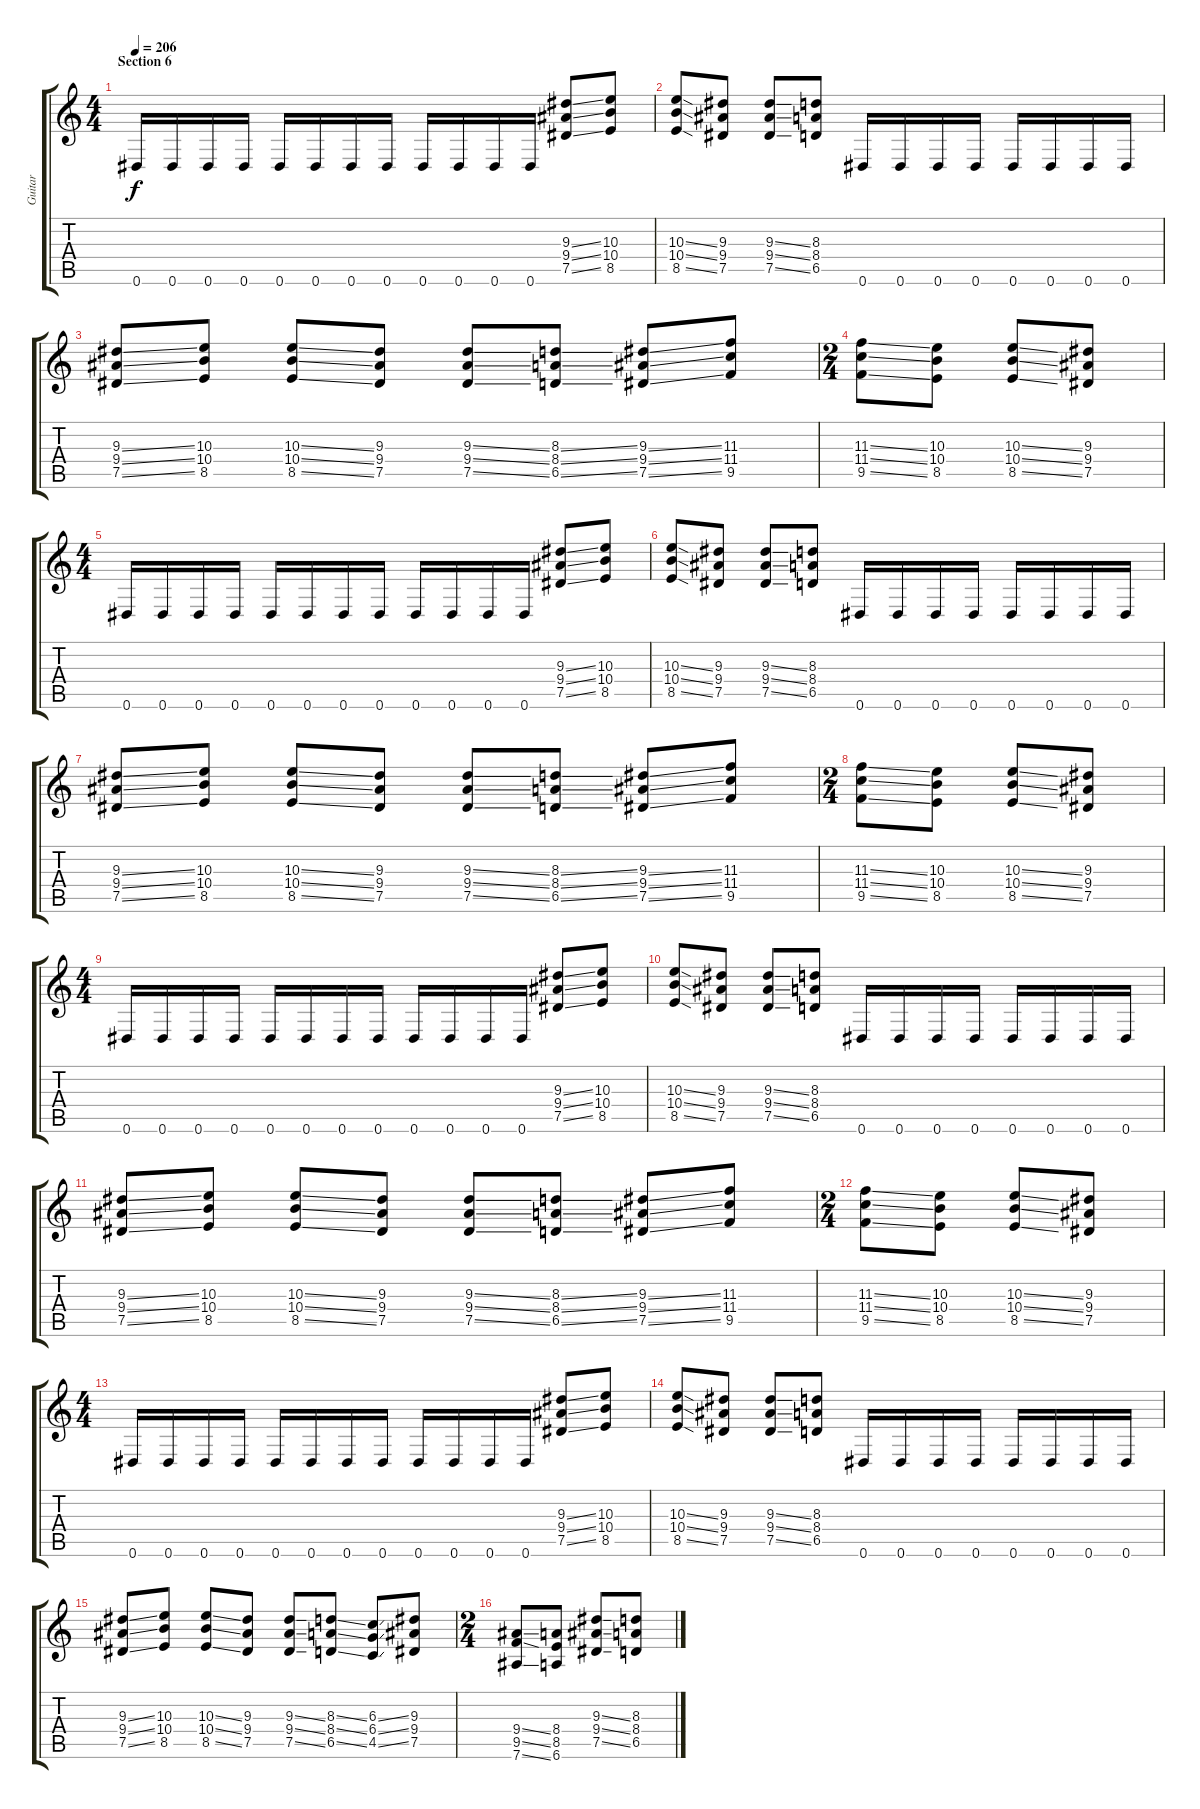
\track ("Guitar" "Guitar") {instrument distortionguitar}
\staff {score tabs}
\tuning (Eb4 Bb3 Gb3 Db3 Ab2 Eb2) {hide}
\ts (4 4)
\section ("" "Section 6")
\tempo 206
\clef g2
\ks c
0.6.16{dy f} 0.6.16 0.6.16 0.6.16 0.6.16 0.6.16 0.6.16 0.6.16 0.6.16 0.6.16 0.6.16 0.6.16 (9.3{ss} 9.4{ss} 7.5{ss}).8 (10.3 10.4 8.5).8 |
(10.3{ss} 10.4{ss} 8.5{ss}).8 (9.3 9.4 7.5).8 (9.3{ss} 9.4{ss} 7.5{ss}).8 (8.3 8.4 6.5).8 0.6.16 0.6.16 0.6.16 0.6.16 0.6.16 0.6.16 0.6.16 0.6.16 |
(9.3{ss} 9.4{ss} 7.5{ss}).8 (10.3 10.4 8.5).8 (10.3{ss} 10.4{ss} 8.5{ss}).8 (9.3 9.4 7.5).8 (9.3{ss} 9.4{ss} 7.5{ss}).8 (8.3{ss} 8.4{ss} 6.5{ss}).8 (9.3{ss} 9.4{ss} 7.5{ss}).8 (11.3 11.4 9.5).8 |
\ts (2 4)
(11.3{ss} 11.4{ss} 9.5{ss}).8 (10.3 10.4 8.5).8 (10.3{ss} 10.4{ss} 8.5{ss}).8 (9.3 9.4 7.5).8 |
\ts (4 4)
0.6.16 0.6.16 0.6.16 0.6.16 0.6.16 0.6.16 0.6.16 0.6.16 0.6.16 0.6.16 0.6.16 0.6.16 (9.3{ss} 9.4{ss} 7.5{ss}).8 (10.3 10.4 8.5).8 |
(10.3{ss} 10.4{ss} 8.5{ss}).8 (9.3 9.4 7.5).8 (9.3{ss} 9.4{ss} 7.5{ss}).8 (8.3 8.4 6.5).8 0.6.16 0.6.16 0.6.16 0.6.16 0.6.16 0.6.16 0.6.16 0.6.16 |
(9.3{ss} 9.4{ss} 7.5{ss}).8 (10.3 10.4 8.5).8 (10.3{ss} 10.4{ss} 8.5{ss}).8 (9.3 9.4 7.5).8 (9.3{ss} 9.4{ss} 7.5{ss}).8 (8.3{ss} 8.4{ss} 6.5{ss}).8 (9.3{ss} 9.4{ss} 7.5{ss}).8 (11.3 11.4 9.5).8 |
\ts (2 4)
(11.3{ss} 11.4{ss} 9.5{ss}).8 (10.3 10.4 8.5).8 (10.3{ss} 10.4{ss} 8.5{ss}).8 (9.3 9.4 7.5).8 |
\ts (4 4)
0.6.16 0.6.16 0.6.16 0.6.16 0.6.16 0.6.16 0.6.16 0.6.16 0.6.16 0.6.16 0.6.16 0.6.16 (9.3{ss} 9.4{ss} 7.5{ss}).8 (10.3 10.4 8.5).8 |
(10.3{ss} 10.4{ss} 8.5{ss}).8 (9.3 9.4 7.5).8 (9.3{ss} 9.4{ss} 7.5{ss}).8 (8.3 8.4 6.5).8 0.6.16 0.6.16 0.6.16 0.6.16 0.6.16 0.6.16 0.6.16 0.6.16 |
(9.3{ss} 9.4{ss} 7.5{ss}).8 (10.3 10.4 8.5).8 (10.3{ss} 10.4{ss} 8.5{ss}).8 (9.3 9.4 7.5).8 (9.3{ss} 9.4{ss} 7.5{ss}).8 (8.3{ss} 8.4{ss} 6.5{ss}).8 (9.3{ss} 9.4{ss} 7.5{ss}).8 (11.3 11.4 9.5).8 |
\ts (2 4)
(11.3{ss} 11.4{ss} 9.5{ss}).8 (10.3 10.4 8.5).8 (10.3{ss} 10.4{ss} 8.5{ss}).8 (9.3 9.4 7.5).8 |
\ts (4 4)
0.6.16 0.6.16 0.6.16 0.6.16 0.6.16 0.6.16 0.6.16 0.6.16 0.6.16 0.6.16 0.6.16 0.6.16 (9.3{ss} 9.4{ss} 7.5{ss}).8 (10.3 10.4 8.5).8 |
(10.3{ss} 10.4{ss} 8.5{ss}).8 (9.3 9.4 7.5).8 (9.3{ss} 9.4{ss} 7.5{ss}).8 (8.3 8.4 6.5).8 0.6.16 0.6.16 0.6.16 0.6.16 0.6.16 0.6.16 0.6.16 0.6.16 |
(9.3{ss} 9.4{ss} 7.5{ss}).8 (10.3 10.4 8.5).8 (10.3{ss} 10.4{ss} 8.5{ss}).8 (9.3 9.4 7.5).8 (9.3{ss} 9.4{ss} 7.5{ss}).8 (8.3{ss} 8.4{ss} 6.5{ss}).8 (6.3{ss} 6.4{ss} 4.5{ss}).8 (9.3 9.4 7.5).8 |
\ts (2 4)
(9.4{ss} 9.5{ss} 7.6{ss}).8 (8.4 8.5 6.6).8 (9.3{ss} 9.4{ss} 7.5{ss}).8 (8.3 8.4 6.5).8
